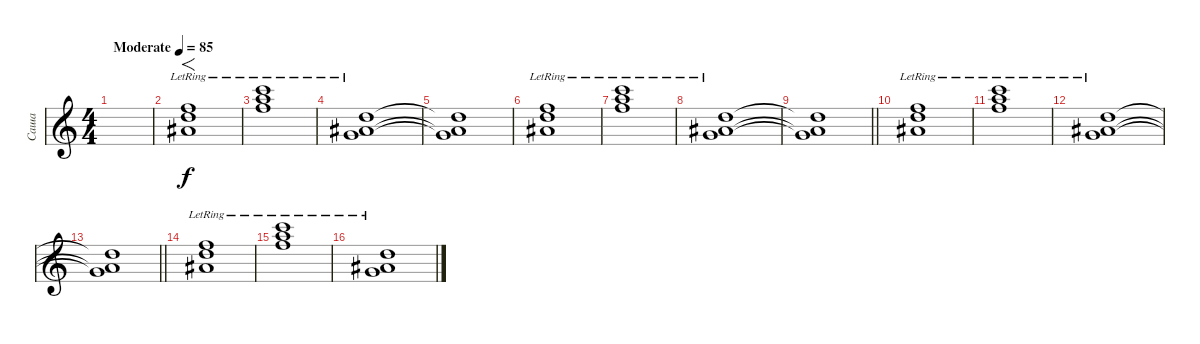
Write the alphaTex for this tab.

\track ("Саша" "Саша") {instrument stringensemble1}
\staff {score}
\tuning (E4 B3 G3 D3 A2 E2) {hide}
\ts (4 4)
\tempo (85 "Moderate")
\clef g2
\ks c
|
(6.1{lr} 15.2{lr} 22.3{lr}).1{f} |
(13.1{lr} 22.2{lr} 29.3{lr}).1 |
(3.1{lr} 11.2{lr} 19.3{lr}).1 |
(3.1{t} 11.2{t} 19.3{t}).1 |
(6.1{lr} 15.2{lr} 22.3{lr}).1 |
(13.1{lr} 22.2{lr} 29.3{lr}).1 |
(3.1{lr} 11.2{lr} 19.3{lr}).1 |
\barLineRight lightlight
(3.1{t} 11.2{t} 19.3{t}).1 |
\section ("" "")
(6.1{lr} 15.2{lr} 22.3{lr}).1 |
(13.1{lr} 22.2{lr} 29.3{lr}).1 |
(3.1{lr} 11.2{lr} 19.3{lr}).1 |
\barLineRight lightlight
(3.1{t} 11.2{t} 19.3{t}).1 |
(6.1{lr} 15.2{lr} 22.3{lr}).1 |
(13.1{lr} 22.2{lr} 29.3{lr}).1 |
(3.1{lr} 11.2{lr} 19.3{lr}).1
